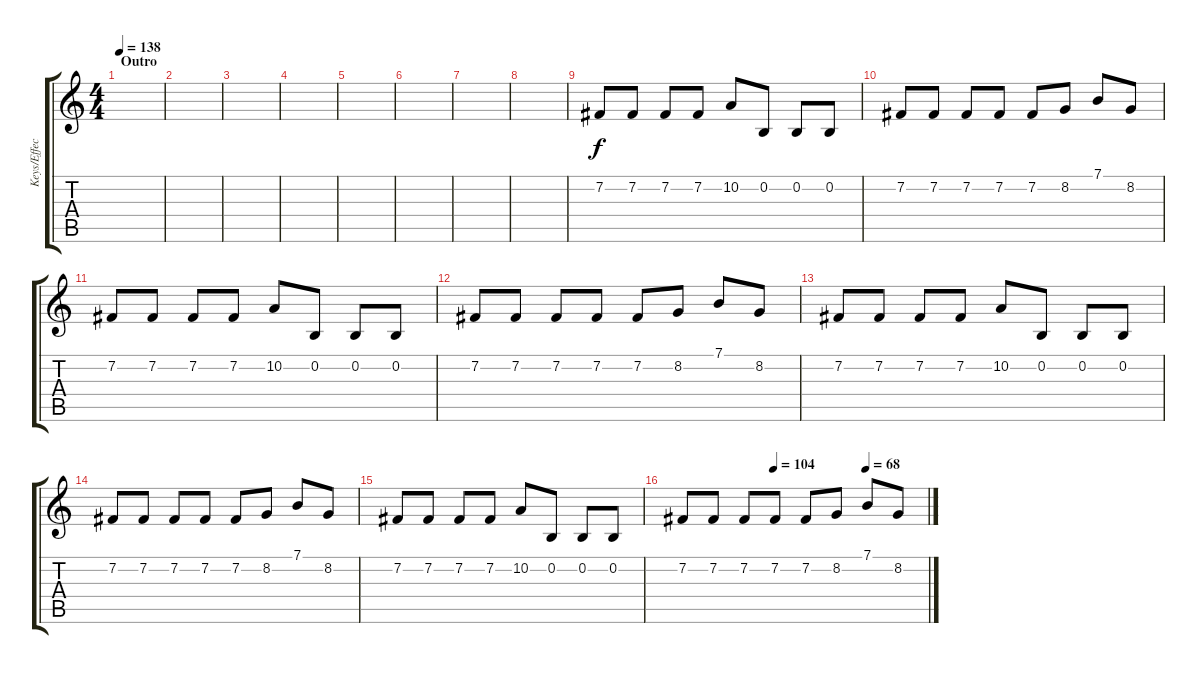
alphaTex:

\track ("Keys/Effects 2" "Keys/Effec") {instrument lead8bassandlead}
\staff {score tabs}
\tuning (E4 B3 G3 D3 A2 E2) {hide}
\ts (4 4)
\section ("" "Outro")
\tempo 138
\clef g2
\ks c
|
|
|
|
|
|
|
|
7.2.8 7.2.8 7.2.8 7.2.8 10.2.8 0.2.8 0.2.8 0.2.8 |
7.2.8 7.2.8 7.2.8 7.2.8 7.2.8 8.2.8 7.1.8 8.2.8 |
7.2.8 7.2.8 7.2.8 7.2.8 10.2.8 0.2.8 0.2.8 0.2.8 |
7.2.8 7.2.8 7.2.8 7.2.8 7.2.8 8.2.8 7.1.8 8.2.8 |
7.2.8 7.2.8 7.2.8 7.2.8 10.2.8 0.2.8 0.2.8 0.2.8 |
7.2.8 7.2.8 7.2.8 7.2.8 7.2.8 8.2.8 7.1.8 8.2.8 |
7.2.8 7.2.8 7.2.8 7.2.8 10.2.8 0.2.8 0.2.8 0.2.8 |
\tempo (104 0.375)
\tempo (68 0.75)
7.2.8 7.2.8 7.2.8 7.2.8 7.2.8 8.2.8 7.1.8 8.2.8
